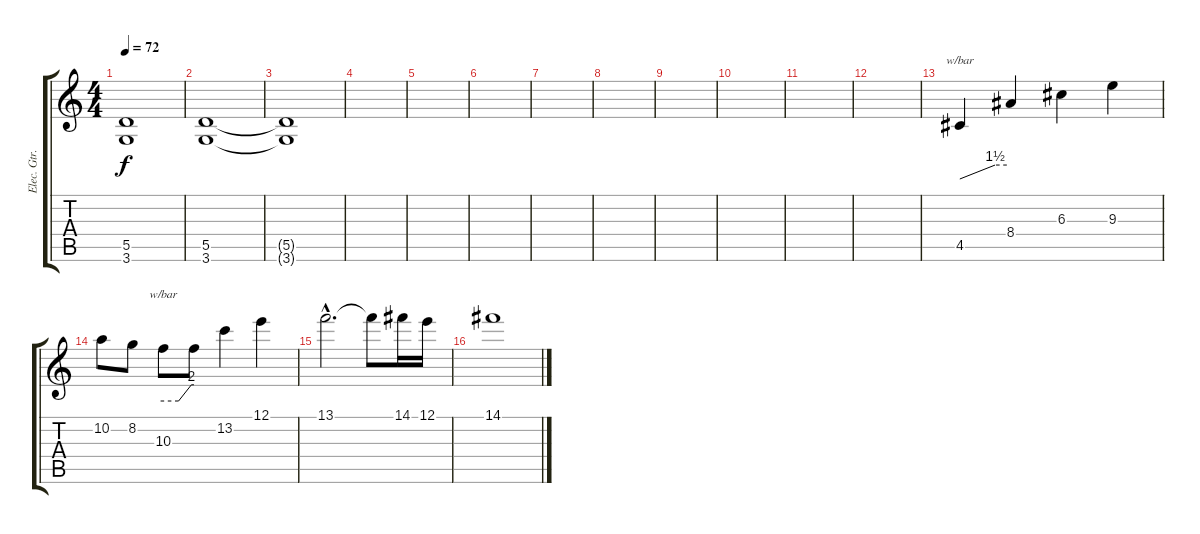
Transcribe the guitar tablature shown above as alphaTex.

\track ("Elec. Gtr. 3" "Elec. Gtr.") {instrument overdrivenguitar}
\staff {score tabs}
\tuning (E4 B3 G3 D3 A2 E2) {hide}
\ts (4 4)
\tempo 72
\clef g2
\ks c
(5.5{t} 3.6{t}).1{dy f} |
(5.5 3.6).1 |
(5.5{t} 3.6{t}).1 |
|
|
|
|
|
|
|
|
|
4.5.4{tbe (custom default 0 0 45 6 60 6)} 8.4.4 6.3.4 9.3.4 |
10.2.8 8.2.8 10.3.8{tbe (custom default 0 0 30 0 55 8 60 8)} 10.3{t}.8 13.2.4 12.1.4 |
13.1{hac}.2{d} 13.1{t}.8 14.1.16 12.1.16 |
14.1.1
